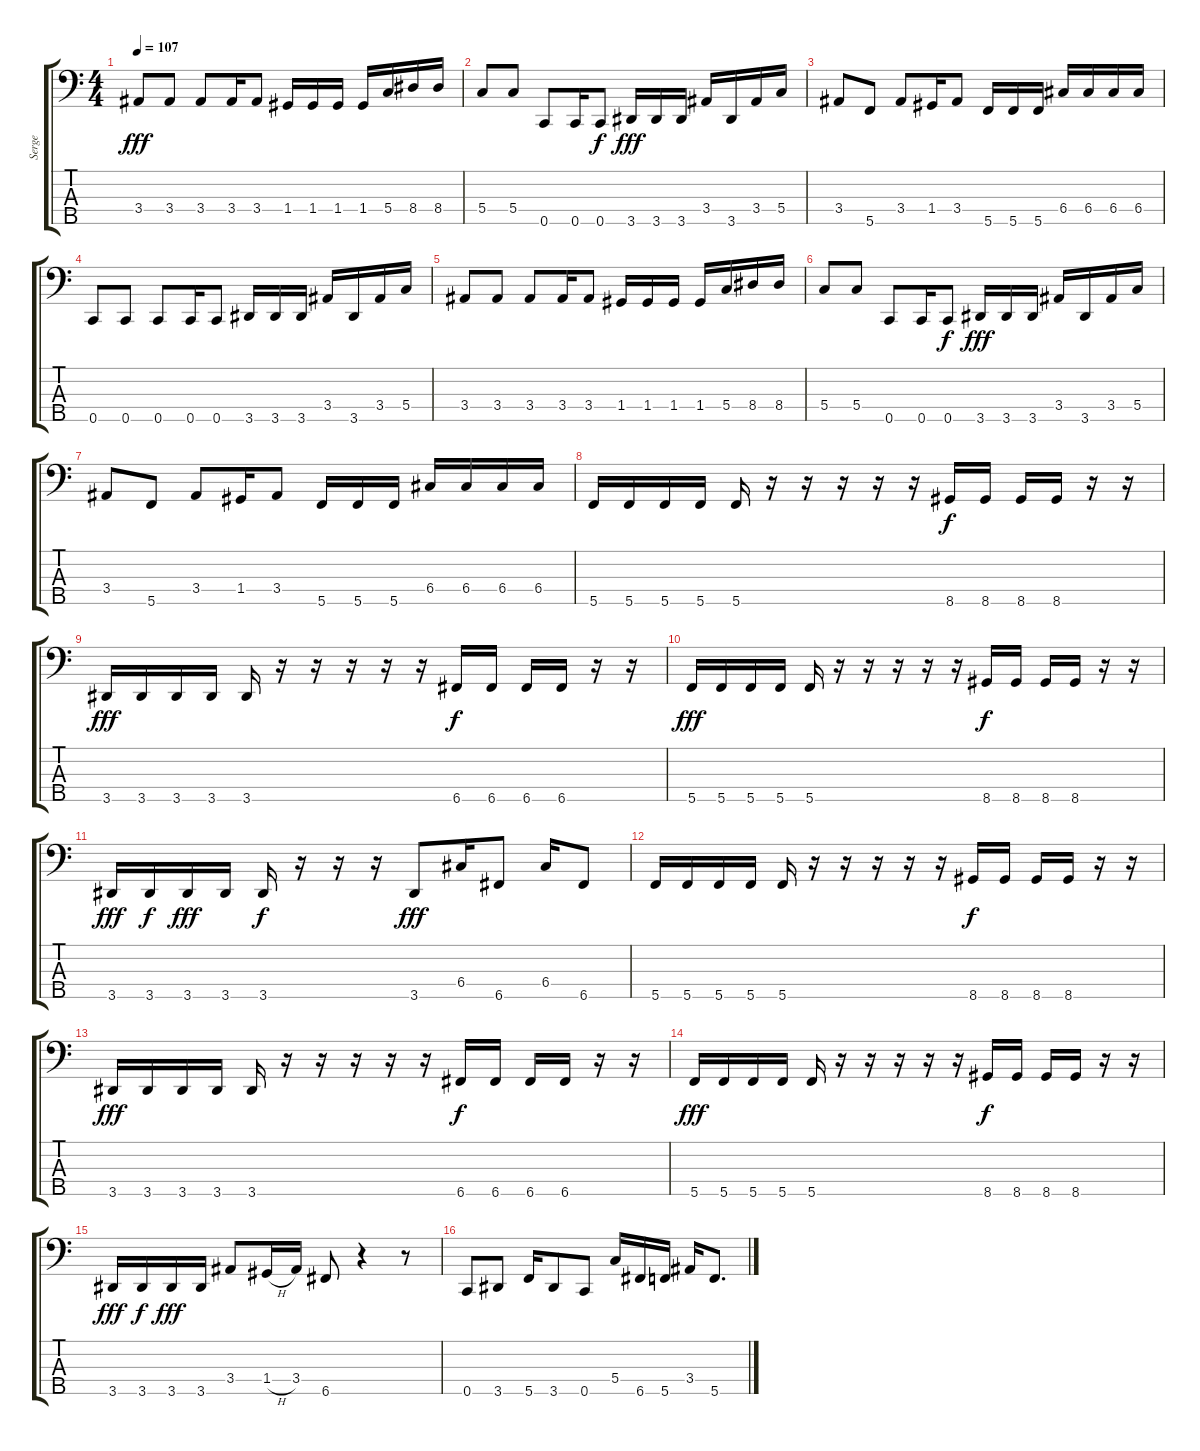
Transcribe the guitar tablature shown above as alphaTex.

\track ("Serge" "Serge") {instrument electricbasspick}
\staff {score tabs}
\tuning (Bb2 F2 C2 G1 C1) {hide}
\ts (4 4)
\tempo 107
\clef f4
\ks c
3.4.8{dy fff} 3.4.8 3.4.8 3.4.16 3.4.8 1.4.16 1.4.16 1.4.16 1.4.16 5.4.16 8.4.16 8.4.16 |
5.4.8 5.4.8 0.5.8 0.5.16 0.5.8{dy f} 3.5.16{dy fff} 3.5.16 3.5.16 3.4.16 3.5.16 3.4.16 5.4.16 |
3.4.8 5.5.8 3.4.8 1.4.16 3.4.8 5.5.16 5.5.16 5.5.16 6.4.16 6.4.16 6.4.16 6.4.16 |
0.5.8 0.5.8 0.5.8 0.5.16 0.5.8 3.5.16 3.5.16 3.5.16 3.4.16 3.5.16 3.4.16 5.4.16 |
3.4.8 3.4.8 3.4.8 3.4.16 3.4.8 1.4.16 1.4.16 1.4.16 1.4.16 5.4.16 8.4.16 8.4.16 |
5.4.8 5.4.8 0.5.8 0.5.16 0.5.8{dy f} 3.5.16{dy fff} 3.5.16 3.5.16 3.4.16 3.5.16 3.4.16 5.4.16 |
3.4.8 5.5.8 3.4.8 1.4.16 3.4.8 5.5.16 5.5.16 5.5.16 6.4.16 6.4.16 6.4.16 6.4.16 |
5.5.16 5.5.16 5.5.16 5.5.16 5.5.16 r.16 r.16 r.16 r.16 r.16 8.5.16{dy f} 8.5.16 8.5.16 8.5.16 r.16 r.16 |
3.5.16{dy fff} 3.5.16 3.5.16 3.5.16 3.5.16 r.16 r.16 r.16 r.16 r.16 6.5.16{dy f} 6.5.16 6.5.16 6.5.16 r.16 r.16 |
5.5.16{dy fff} 5.5.16 5.5.16 5.5.16 5.5.16 r.16 r.16 r.16 r.16 r.16 8.5.16{dy f} 8.5.16 8.5.16 8.5.16 r.16 r.16 |
3.5.16{dy fff} 3.5.16{dy f} 3.5.16{dy fff} 3.5.16 3.5.16{dy f} r.16 r.16 r.16 3.5.8{dy fff} 6.4.16 6.5.8 6.4.16 6.5.8 |
5.5.16 5.5.16 5.5.16 5.5.16 5.5.16 r.16 r.16 r.16 r.16 r.16 8.5.16{dy f} 8.5.16 8.5.16 8.5.16 r.16 r.16 |
3.5.16{dy fff} 3.5.16 3.5.16 3.5.16 3.5.16 r.16 r.16 r.16 r.16 r.16 6.5.16{dy f} 6.5.16 6.5.16 6.5.16 r.16 r.16 |
5.5.16{dy fff} 5.5.16 5.5.16 5.5.16 5.5.16 r.16 r.16 r.16 r.16 r.16 8.5.16{dy f} 8.5.16 8.5.16 8.5.16 r.16 r.16 |
3.5.16{dy fff} 3.5.16{dy f} 3.5.16{dy fff} 3.5.16 3.4.8 1.4{h}.16 3.4.16 6.5.8 r.4 r.8 |
0.5.8 3.5.8 5.5.16 3.5.8 0.5.8 5.4.16 6.5.16 5.5.16 3.4.16 5.5.8{d}
